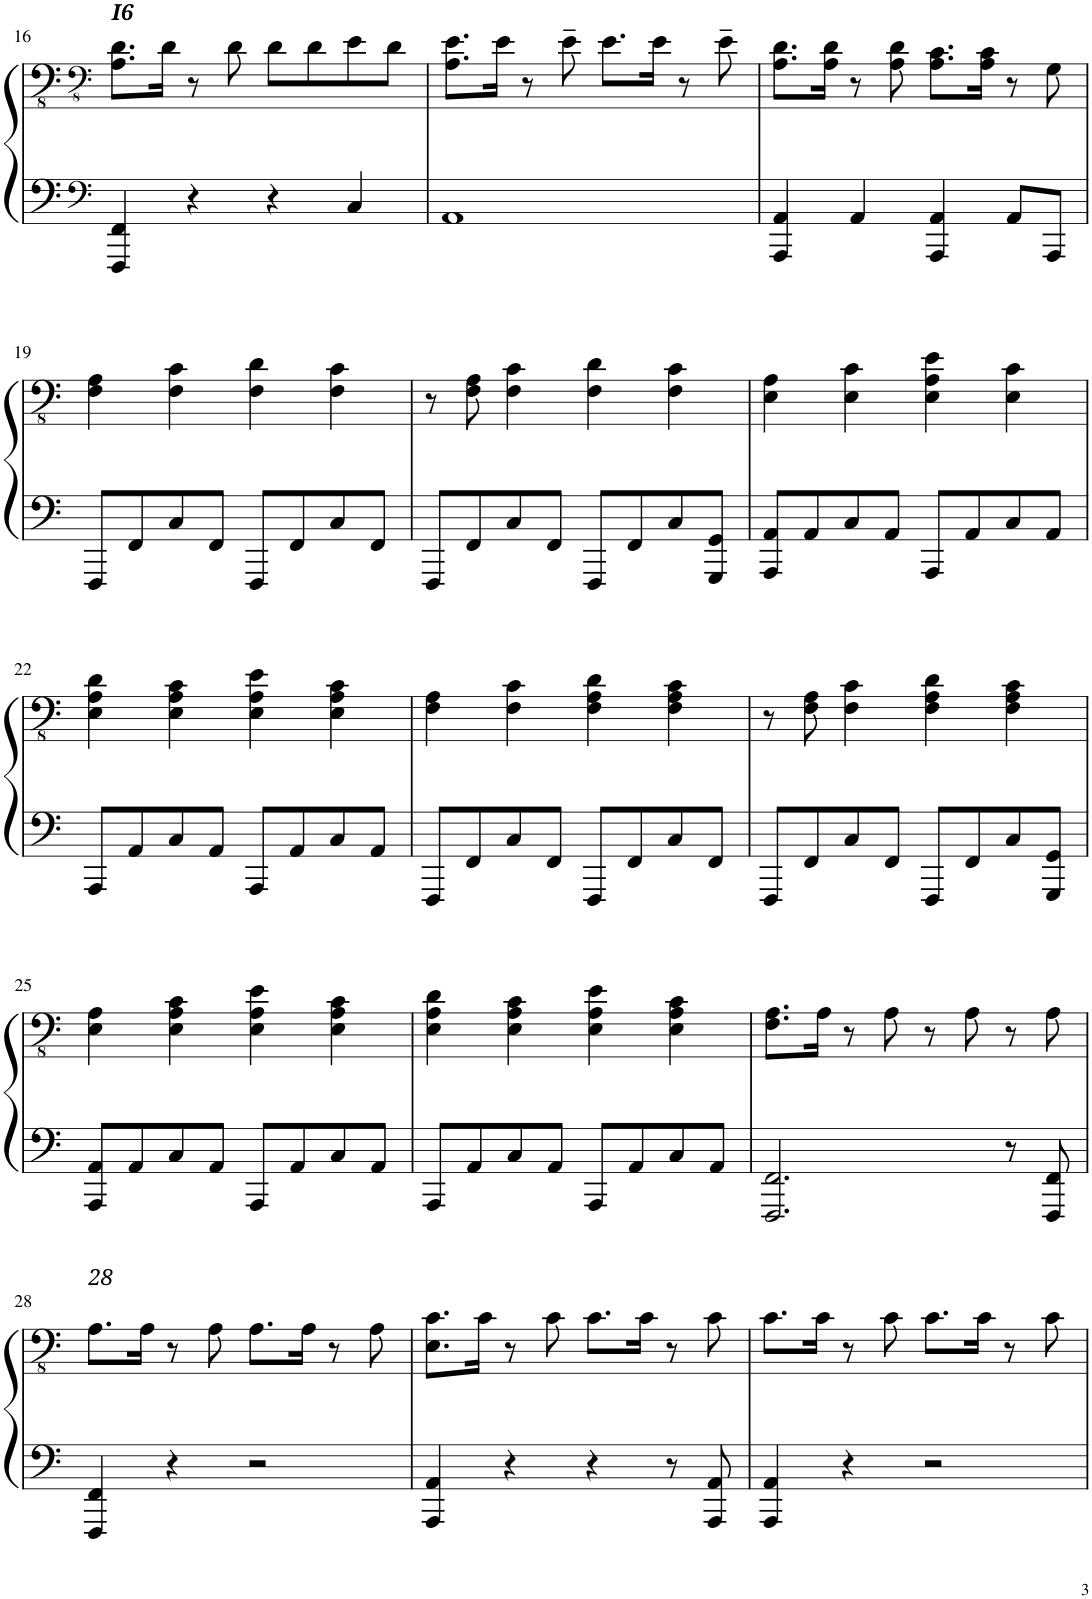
**kern	**kern
*part1	*part1
*staff2	*staff1
!!LO:PB:g=z
*clefF4	*clefFv4
*k[]	*k[]
*M2/2	*M2/2
=16	=16
!	!LO:TX:a:Bi:t=I6
4FFF/ 4FF/	8.AA\ 8.D\L
.	16D\Jk
4r	8r
.	8D\
4r	8D\L
.	8D\
4C/	8E\
.	8D\J
=17	=17
1AA	8.AA\ 8.E\L
.	16E\Jk
.	8r
.	8E~\
.	8.E\L
.	16E\Jk
.	8r
.	8E~\
=18	=18
4AAA/ 4AA/	8.AA\ 8.D\L
.	16AA\ 16D\Jk
4AA/	8r
.	8AA\ 8D\
4AAA/ 4AA/	8.AA\ 8.C\L
.	16AA\ 16C\Jk
8AA/L	8r
8AAA/J	8GG\
!!LO:LB:g=z
=19	=19
8FFF/L	4FF\ 4AA\
8FF/	.
8C/	4FF\ 4C\
8FF/J	.
8FFF/L	4FF\ 4D\
8FF/	.
8C/	4FF\ 4C\
8FF/J	.
=20	=20
8FFF/L	8r
8FF/	8FF\ 8AA\
8C/	4FF\ 4C\
8FF/J	.
8FFF/L	4FF\ 4D\
8FF/	.
8C/	4FF\ 4C\
8GGG/ 8GG/J	.
=21	=21
8AAA/ 8AA/L	4EE\ 4AA\
8AA/	.
8C/	4EE\ 4C\
8AA/J	.
8AAA/L	4EE\ 4AA\ 4E\
8AA/	.
8C/	4EE\ 4C\
8AA/J	.
!!LO:LB:g=z
=22	=22
8AAA/L	4EE\ 4AA\ 4D\
8AA/	.
8C/	4EE\ 4AA\ 4C\
8AA/J	.
8AAA/L	4EE\ 4AA\ 4E\
8AA/	.
8C/	4EE\ 4AA\ 4C\
8AA/J	.
=23	=23
8FFF/L	4FF\ 4AA\
8FF/	.
8C/	4FF\ 4C\
8FF/J	.
8FFF/L	4FF\ 4AA\ 4D\
8FF/	.
8C/	4FF\ 4AA\ 4C\
8FF/J	.
=24	=24
8FFF/L	8r
8FF/	8FF\ 8AA\
8C/	4FF\ 4C\
8FF/J	.
8FFF/L	4FF\ 4AA\ 4D\
8FF/	.
8C/	4FF\ 4AA\ 4C\
8GGG/ 8GG/J	.
!!LO:LB:g=z
=25	=25
8AAA/ 8AA/L	4EE\ 4AA\
8AA/	.
8C/	4EE\ 4AA\ 4C\
8AA/J	.
8AAA/L	4EE\ 4AA\ 4E\
8AA/	.
8C/	4EE\ 4AA\ 4C\
8AA/J	.
=26	=26
8AAA/L	4EE\ 4AA\ 4D\
8AA/	.
8C/	4EE\ 4AA\ 4C\
8AA/J	.
8AAA/L	4EE\ 4AA\ 4E\
8AA/	.
8C/	4EE\ 4AA\ 4C\
8AA/J	.
=27	=27
2.FFF/ 2.FF/	8.FF\ 8.AA\L
.	16AA\Jk
.	8r
.	8AA\
.	8r
.	8AA\
8r	8r
8FFF/ 8FF/	8AA\
!!LO:LB:g=z
=28	=28
!	!LO:TX:a:i:t=28
4FFF/ 4FF/	8.AA\L
.	16AA\Jk
4r	8r
.	8AA\
2r	8.AA\L
.	16AA\Jk
.	8r
.	8AA\
=29	=29
4AAA/ 4AA/	8.EE\ 8.C\L
.	16C\Jk
4r	8r
.	8C\
4r	8.C\L
.	16C\Jk
8r	8r
8AAA/ 8AA/	8C\
=30	=30
4AAA/ 4AA/	8.C\L
.	16C\Jk
4r	8r
.	8C\
2r	8.C\L
.	16C\Jk
.	8r
.	8C\
=	=
*-	*-
